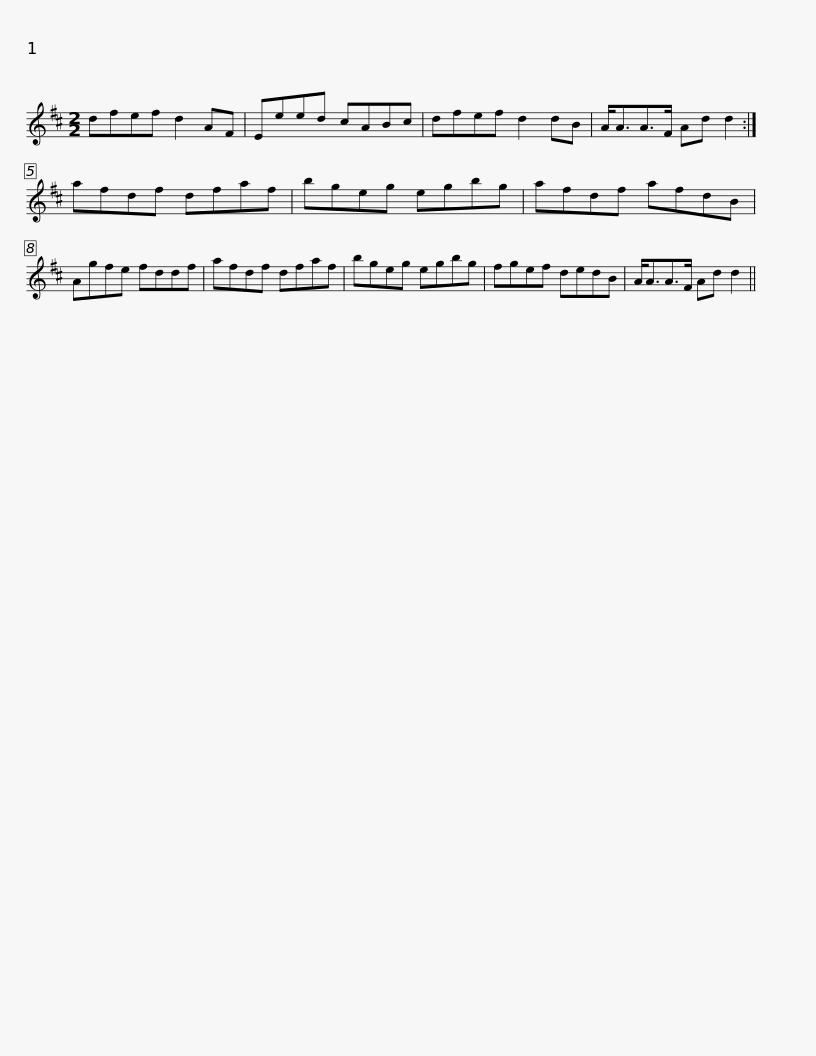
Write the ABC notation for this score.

X:1
L:1/8
M:2/2
I:linebreak $
K:D
V:1 treble
V:1
 dfef d2 AF | Eeed cABc | dfef d2 dB | A<AA>F Ad d2 :| afdf dfaf |$ %5
 bgeg egbg | afdf afdB | Agfe fddf | afdf dfaf | bgeg egbg |$ %10
 fgef dedB | A<AA>F Ad d2 || %12
